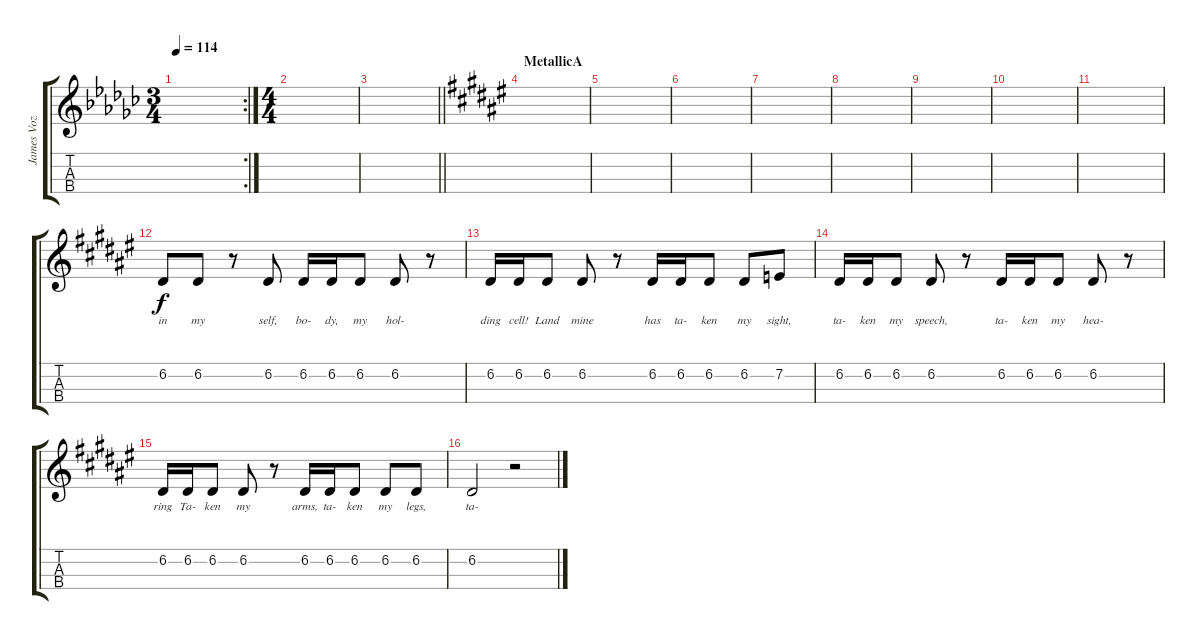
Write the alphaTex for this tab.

\track ("James Voz" "James Voz") {instrument harmonica}
\staff {score tabs}
\tuning (E4 A3 D3 G2) {hide}
\rc 2
\ts (3 4)
\tempo 114
\clef g2
\ks gb
|
\ts (4 4)
|
\barLineRight lightlight
|
\section ("" "MetallicA")
\ks f#
|
|
|
|
|
|
|
|
6.2.8{lyrics (0 "in") lyrics (1 "") lyrics (2 "") lyrics (3 "") lyrics (4 "")} 6.2.8{lyrics (0 "my") lyrics (1 "") lyrics (2 "") lyrics (3 "") lyrics (4 "")} r.8 6.2.8{lyrics (0 "self,") lyrics (1 "") lyrics (2 "") lyrics (3 "") lyrics (4 "")} 6.2.16{lyrics (0 "bo-") lyrics (1 "") lyrics (2 "") lyrics (3 "") lyrics (4 "")} 6.2.16{lyrics (0 "dy,") lyrics (1 "") lyrics (2 "") lyrics (3 "") lyrics (4 "")} 6.2.8{lyrics (0 "my") lyrics (1 "") lyrics (2 "") lyrics (3 "") lyrics (4 "")} 6.2.8{lyrics (0 "hol-") lyrics (1 "") lyrics (2 "") lyrics (3 "") lyrics (4 "")} r.8 |
6.2.16{lyrics (0 "ding") lyrics (1 "") lyrics (2 "") lyrics (3 "") lyrics (4 "")} 6.2.16{lyrics (0 "cell!") lyrics (1 "") lyrics (2 "") lyrics (3 "") lyrics (4 "")} 6.2.8{lyrics (0 "Land") lyrics (1 "") lyrics (2 "") lyrics (3 "") lyrics (4 "")} 6.2.8{lyrics (0 "mine") lyrics (1 "") lyrics (2 "") lyrics (3 "") lyrics (4 "")} r.8 6.2.16{lyrics (0 "has") lyrics (1 "") lyrics (2 "") lyrics (3 "") lyrics (4 "")} 6.2.16{lyrics (0 "ta-") lyrics (1 "") lyrics (2 "") lyrics (3 "") lyrics (4 "")} 6.2.8{lyrics (0 "ken") lyrics (1 "") lyrics (2 "") lyrics (3 "") lyrics (4 "")} 6.2.8{lyrics (0 "my") lyrics (1 "") lyrics (2 "") lyrics (3 "") lyrics (4 "")} 7.2.8{lyrics (0 "sight,") lyrics (1 "") lyrics (2 "") lyrics (3 "") lyrics (4 "")} |
6.2.16{lyrics (0 "ta-") lyrics (1 "") lyrics (2 "") lyrics (3 "") lyrics (4 "")} 6.2.16{lyrics (0 "ken") lyrics (1 "") lyrics (2 "") lyrics (3 "") lyrics (4 "")} 6.2.8{lyrics (0 "my") lyrics (1 "") lyrics (2 "") lyrics (3 "") lyrics (4 "")} 6.2.8{lyrics (0 "speech,") lyrics (1 "") lyrics (2 "") lyrics (3 "") lyrics (4 "")} r.8 6.2.16{lyrics (0 "ta-") lyrics (1 "") lyrics (2 "") lyrics (3 "") lyrics (4 "")} 6.2.16{lyrics (0 "ken") lyrics (1 "") lyrics (2 "") lyrics (3 "") lyrics (4 "")} 6.2.8{lyrics (0 "my") lyrics (1 "") lyrics (2 "") lyrics (3 "") lyrics (4 "")} 6.2.8{lyrics (0 "hea-") lyrics (1 "") lyrics (2 "") lyrics (3 "") lyrics (4 "")} r.8 |
6.2.16{lyrics (0 "ring") lyrics (1 "") lyrics (2 "") lyrics (3 "") lyrics (4 "")} 6.2.16{lyrics (0 "Ta-") lyrics (1 "") lyrics (2 "") lyrics (3 "") lyrics (4 "")} 6.2.8{lyrics (0 "ken") lyrics (1 "") lyrics (2 "") lyrics (3 "") lyrics (4 "")} 6.2.8{lyrics (0 "my") lyrics (1 "") lyrics (2 "") lyrics (3 "") lyrics (4 "")} r.8 6.2.16{lyrics (0 "arms,") lyrics (1 "") lyrics (2 "") lyrics (3 "") lyrics (4 "")} 6.2.16{lyrics (0 "ta-") lyrics (1 "") lyrics (2 "") lyrics (3 "") lyrics (4 "")} 6.2.8{lyrics (0 "ken") lyrics (1 "") lyrics (2 "") lyrics (3 "") lyrics (4 "")} 6.2.8{lyrics (0 "my") lyrics (1 "") lyrics (2 "") lyrics (3 "") lyrics (4 "")} 6.2.8{lyrics (0 "legs,") lyrics (1 "") lyrics (2 "") lyrics (3 "") lyrics (4 "")} |
6.2.2{lyrics (0 "ta-") lyrics (1 "") lyrics (2 "") lyrics (3 "") lyrics (4 "")} r.2
